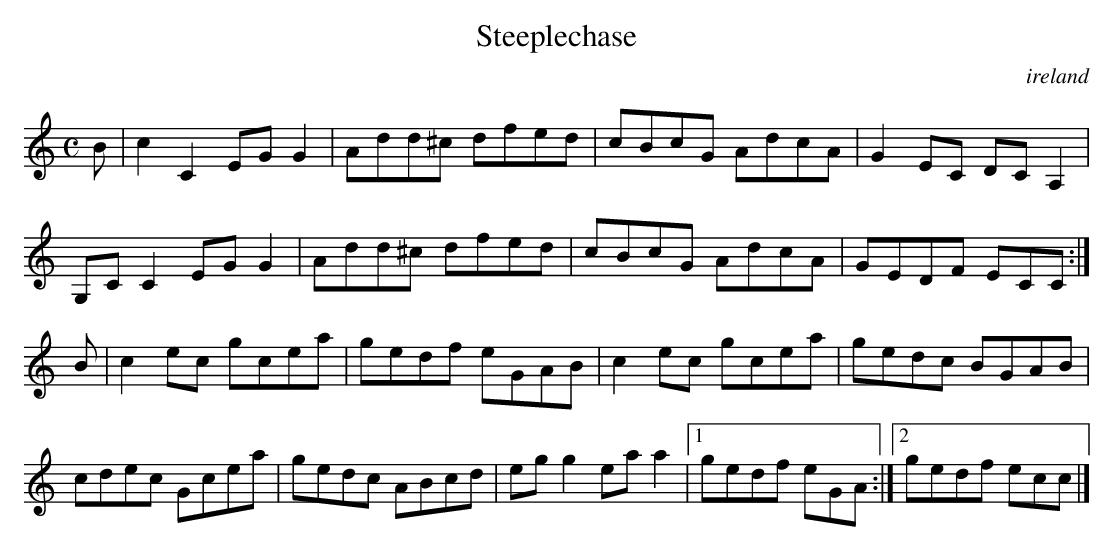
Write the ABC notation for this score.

X:1
T:Steeplechase
O:ireland
M:C
L:1/8
K:C Major
B|c2C2 EGG2|Add^c dfed|cBcG AdcA|G2EC DCA,2|!
G,CC2 EGG2|Add^c dfed|cBcG AdcA|GEDF ECC:|!
B|c2ec gcea|gedf eGAB|c2ec gcea|gedc BGAB|!
cdec Gcea|gedc ABcd|egg2 eaa2|[1 gedf eGA:|[2 gedf ecc|]!
